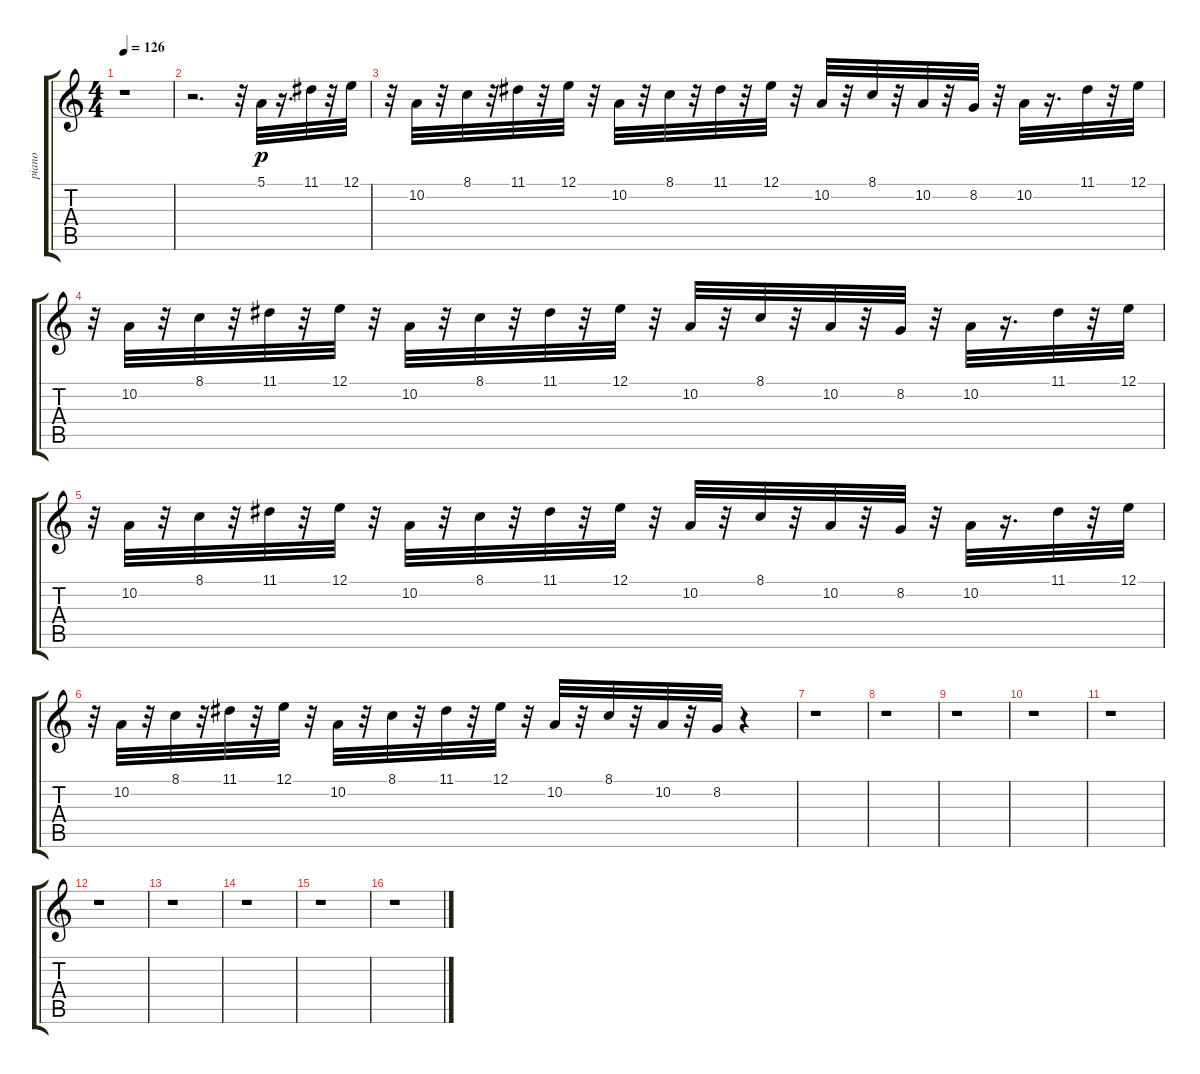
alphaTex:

\track ("piano" "piano") {instrument acousticgrandpiano}
\staff {score tabs}
\tuning (E4 B3 G3 D3 A2 E2) {hide}
\ts (4 4)
\tempo 126
\clef g2
\ks c
r.1{dy f} |
r.2{d} r.32 5.1.32{dy p} r.16{d} 11.1.32 r.32 12.1.32 |
r.32 10.2.32 r.32 8.1.32 r.32 11.1.32 r.32 12.1.32 r.32 10.2.32 r.32 8.1.32 r.32 11.1.32 r.32 12.1.32 r.32 10.2.32 r.32 8.1.32 r.32 10.2.32 r.32 8.2.32 r.32 10.2.32 r.16{d} 11.1.32 r.32 12.1.32 |
r.32 10.2.32 r.32 8.1.32 r.32 11.1.32 r.32 12.1.32 r.32 10.2.32 r.32 8.1.32 r.32 11.1.32 r.32 12.1.32 r.32 10.2.32 r.32 8.1.32 r.32 10.2.32 r.32 8.2.32 r.32 10.2.32 r.16{d} 11.1.32 r.32 12.1.32 |
r.32 10.2.32 r.32 8.1.32 r.32 11.1.32 r.32 12.1.32 r.32 10.2.32 r.32 8.1.32 r.32 11.1.32 r.32 12.1.32 r.32 10.2.32 r.32 8.1.32 r.32 10.2.32 r.32 8.2.32 r.32 10.2.32 r.16{d} 11.1.32 r.32 12.1.32 |
r.32 10.2.32 r.32 8.1.32 r.32 11.1.32 r.32 12.1.32 r.32 10.2.32 r.32 8.1.32 r.32 11.1.32 r.32 12.1.32 r.32 10.2.32 r.32 8.1.32 r.32 10.2.32 r.32 8.2.32 r.4 |
r.1 |
r.1 |
r.1 |
r.1 |
r.1 |
r.1 |
r.1 |
r.1 |
r.1 |
r.1
